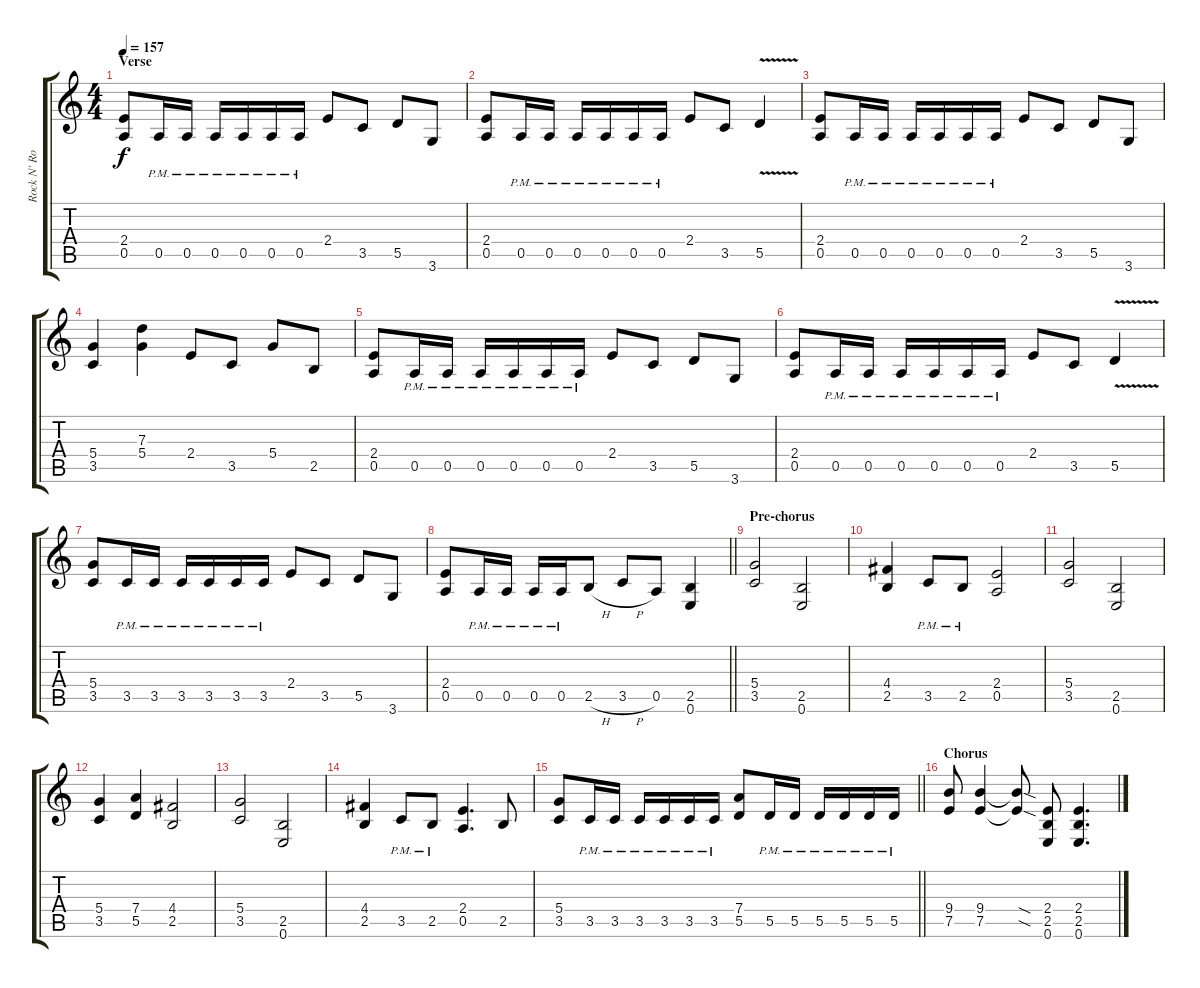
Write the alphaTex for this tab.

\track ("Rock N' Rolf" "Rock N' Ro") {instrument distortionguitar}
\staff {score tabs}
\tuning (E4 B3 G3 D3 A2 E2) {hide}
\ts (4 4)
\section ("" "Verse")
\tempo 157
\clef g2
\ks c
(2.4 0.5).8{dy f} 0.5{pm}.16 0.5{pm}.16 0.5{pm}.16 0.5{pm}.16 0.5{pm}.16 0.5{pm}.16 2.4.8 3.5.8 5.5.8 3.6.8 |
(2.4 0.5).8 0.5{pm}.16 0.5{pm}.16 0.5{pm}.16 0.5{pm}.16 0.5{pm}.16 0.5{pm}.16 2.4.8 3.5.8 5.5{v}.4 |
(2.4 0.5).8 0.5{pm}.16 0.5{pm}.16 0.5{pm}.16 0.5{pm}.16 0.5{pm}.16 0.5{pm}.16 2.4.8 3.5.8 5.5.8 3.6.8 |
(5.4 3.5).4 (7.3 5.4).4 2.4.8 3.5.8 5.4.8 2.5.8 |
(2.4 0.5).8 0.5{pm}.16 0.5{pm}.16 0.5{pm}.16 0.5{pm}.16 0.5{pm}.16 0.5{pm}.16 2.4.8 3.5.8 5.5.8 3.6.8 |
(2.4 0.5).8 0.5{pm}.16 0.5{pm}.16 0.5{pm}.16 0.5{pm}.16 0.5{pm}.16 0.5{pm}.16 2.4.8 3.5.8 5.5{v}.4 |
(5.4 3.5).8 3.5{pm}.16 3.5{pm}.16 3.5{pm}.16 3.5{pm}.16 3.5{pm}.16 3.5{pm}.16 2.4.8 3.5.8 5.5.8 3.6.8 |
\barLineRight lightlight
(2.4 0.5).8 0.5{pm}.16 0.5{pm}.16 0.5{pm}.16 0.5{pm}.16 2.5{h}.8 3.5{h}.8 0.5.8 (2.5 0.6).4 |
\section ("" "Pre-chorus")
(5.4 3.5).2 (2.5 0.6).2 |
(4.4 2.5).4 3.5{pm}.8 2.5{pm}.8 (2.4 0.5).2 |
(5.4 3.5).2 (2.5 0.6).2 |
(5.4 3.5).4 (7.4 5.5).4 (4.4 2.5).2 |
(5.4 3.5).2 (2.5 0.6).2 |
(4.4 2.5).4 3.5{pm}.8 2.5{pm}.8 (2.4 0.5).4{d} 2.5.8 |
\barLineRight lightlight
(5.4 3.5).8 3.5{pm}.16 3.5{pm}.16 3.5{pm}.16 3.5{pm}.16 3.5{pm}.16 3.5{pm}.16 (7.4 5.5).8 5.5{pm}.16 5.5{pm}.16 5.5{pm}.16 5.5{pm}.16 5.5{pm}.16 5.5{pm}.16 |
\section ("" "Chorus")
(9.4 7.5).8 (9.4 7.5).4 (9.4{sod t} 7.5{sod t}).8 (2.4 2.5 0.6).8 (2.4 2.5 0.6).4{d}
